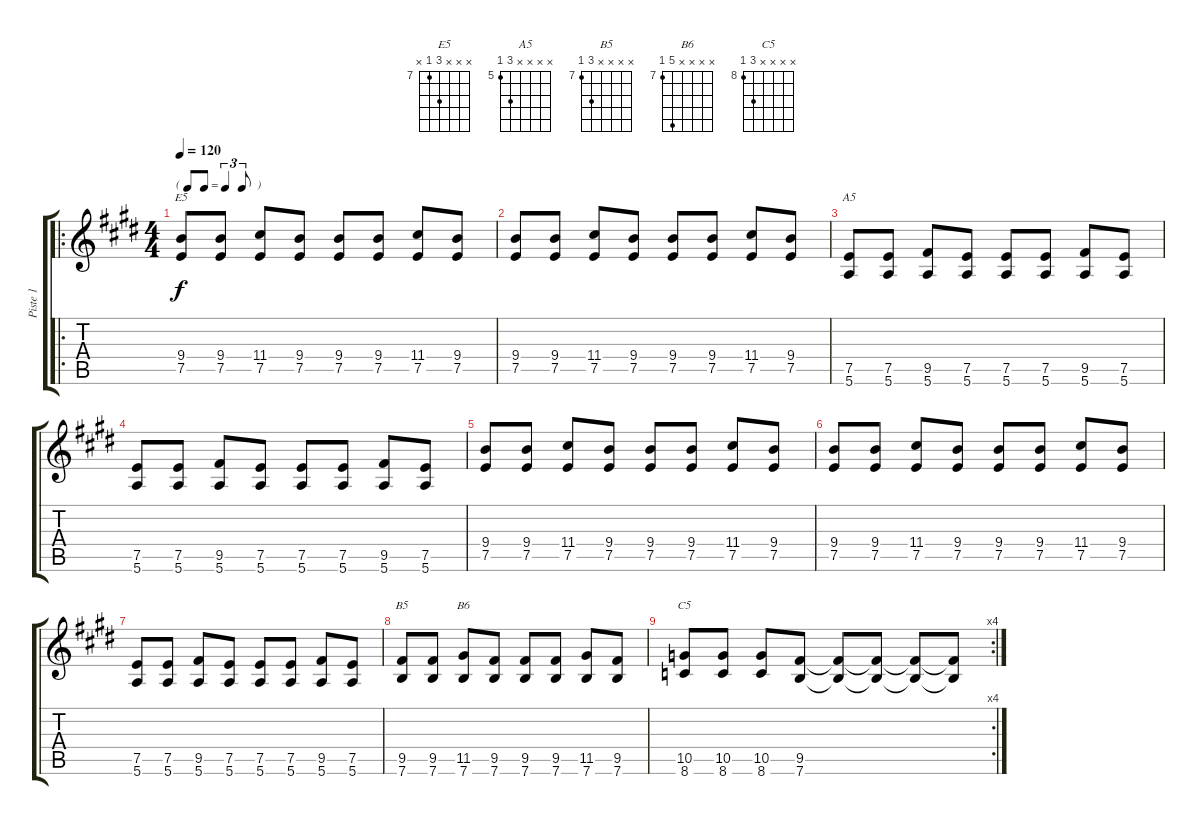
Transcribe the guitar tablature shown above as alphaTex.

\track ("Piste 1" "Piste 1") {instrument acousticguitarnylon}
\staff {score tabs}
\tuning (E4 B3 G3 D3 A2 E2) {hide}
\chord ("E5" x x x 9 7 x) {firstfret 7}
\chord ("A5" x x x x 7 5) {firstfret 5}
\chord ("B5" x x x x 9 7) {firstfret 7}
\chord ("B6" x x x x 11 7) {firstfret 7}
\chord ("C5" x x x x 10 8) {firstfret 8}
\ro
\ts (4 4)
\tf triplet8th
\tempo 120
\clef g2
\ks e
(9.4 7.5).8{ch "E5" dy f} (9.4 7.5).8 (11.4 7.5).8 (9.4 7.5).8 (9.4 7.5).8 (9.4 7.5).8 (11.4 7.5).8 (9.4 7.5).8 |
(9.4 7.5).8 (9.4 7.5).8 (11.4 7.5).8 (9.4 7.5).8 (9.4 7.5).8 (9.4 7.5).8 (11.4 7.5).8 (9.4 7.5).8 |
(7.5 5.6).8{ch "A5"} (7.5 5.6).8 (9.5 5.6).8 (7.5 5.6).8 (7.5 5.6).8 (7.5 5.6).8 (9.5 5.6).8 (7.5 5.6).8 |
(7.5 5.6).8 (7.5 5.6).8 (9.5 5.6).8 (7.5 5.6).8 (7.5 5.6).8 (7.5 5.6).8 (9.5 5.6).8 (7.5 5.6).8 |
(9.4 7.5).8 (9.4 7.5).8 (11.4 7.5).8 (9.4 7.5).8 (9.4 7.5).8 (9.4 7.5).8 (11.4 7.5).8 (9.4 7.5).8 |
(9.4 7.5).8 (9.4 7.5).8 (11.4 7.5).8 (9.4 7.5).8 (9.4 7.5).8 (9.4 7.5).8 (11.4 7.5).8 (9.4 7.5).8 |
(7.5 5.6).8 (7.5 5.6).8 (9.5 5.6).8 (7.5 5.6).8 (7.5 5.6).8 (7.5 5.6).8 (9.5 5.6).8 (7.5 5.6).8 |
(9.5 7.6).8{ch "B5"} (9.5 7.6).8 (11.5 7.6).8{ch "B6"} (9.5 7.6).8 (9.5 7.6).8 (9.5 7.6).8 (11.5 7.6).8 (9.5 7.6).8 |
\rc 4
(10.5 8.6).8{ch "C5"} (10.5 8.6).8 (10.5 8.6).8 (9.5 7.6).8 (9.5{t} 7.6{t}).8 (9.5{t} 7.6{t}).8 (9.5{t} 7.6{t}).8 (9.5{t} 7.6{t}).8
